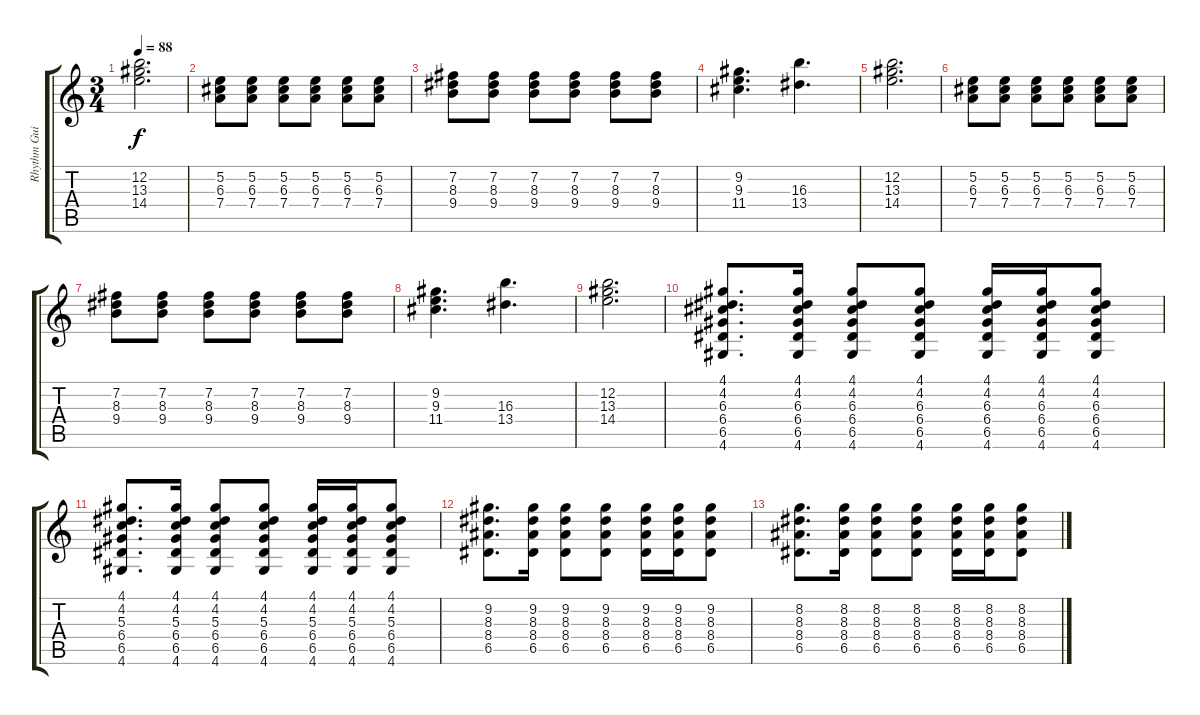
\track ("Rhythm Guitar" "Rhythm Gui") {instrument acousticguitarsteel}
\staff {score tabs}
\tuning (E4 B3 G3 D3 A2 E2) {hide}
\ts (3 4)
\tempo 88
\clef g2
\ks c
(12.2 13.3 14.4).2{d dy f} |
(5.2 6.3 7.4).8 (5.2 6.3 7.4).8 (5.2 6.3 7.4).8 (5.2 6.3 7.4).8 (5.2 6.3 7.4).8 (5.2 6.3 7.4).8 |
(7.2 8.3 9.4).8 (7.2 8.3 9.4).8 (7.2 8.3 9.4).8 (7.2 8.3 9.4).8 (7.2 8.3 9.4).8 (7.2 8.3 9.4).8 |
(9.2 9.3 11.4).4{d} (16.3 13.4).4{d} |
(12.2 13.3 14.4).2{d} |
(5.2 6.3 7.4).8 (5.2 6.3 7.4).8 (5.2 6.3 7.4).8 (5.2 6.3 7.4).8 (5.2 6.3 7.4).8 (5.2 6.3 7.4).8 |
(7.2 8.3 9.4).8 (7.2 8.3 9.4).8 (7.2 8.3 9.4).8 (7.2 8.3 9.4).8 (7.2 8.3 9.4).8 (7.2 8.3 9.4).8 |
(9.2 9.3 11.4).4{d} (16.3 13.4).4{d} |
(12.2 13.3 14.4).2{d} |
(4.1 4.2 6.3 6.4 6.5 4.6).8{d} (4.1 4.2 6.3 6.4 6.5 4.6).16 (4.1 4.2 6.3 6.4 6.5 4.6).8 (4.1 4.2 6.3 6.4 6.5 4.6).8 (4.1 4.2 6.3 6.4 6.5 4.6).16 (4.1 4.2 6.3 6.4 6.5 4.6).16 (4.1 4.2 6.3 6.4 6.5 4.6).8 |
(4.1 4.2 5.3 6.4 6.5 4.6).8{d} (4.1 4.2 5.3 6.4 6.5 4.6).16 (4.1 4.2 5.3 6.4 6.5 4.6).8 (4.1 4.2 5.3 6.4 6.5 4.6).8 (4.1 4.2 5.3 6.4 6.5 4.6).16 (4.1 4.2 5.3 6.4 6.5 4.6).16 (4.1 4.2 5.3 6.4 6.5 4.6).8 |
(9.2 8.3 8.4 6.5).8{d} (9.2 8.3 8.4 6.5).16 (9.2 8.3 8.4 6.5).8 (9.2 8.3 8.4 6.5).8 (9.2 8.3 8.4 6.5).16 (9.2 8.3 8.4 6.5).16 (9.2 8.3 8.4 6.5).8 |
(8.2 8.3 8.4 6.5).8{d} (8.2 8.3 8.4 6.5).16 (8.2 8.3 8.4 6.5).8 (8.2 8.3 8.4 6.5).8 (8.2 8.3 8.4 6.5).16 (8.2 8.3 8.4 6.5).16 (8.2 8.3 8.4 6.5).8
